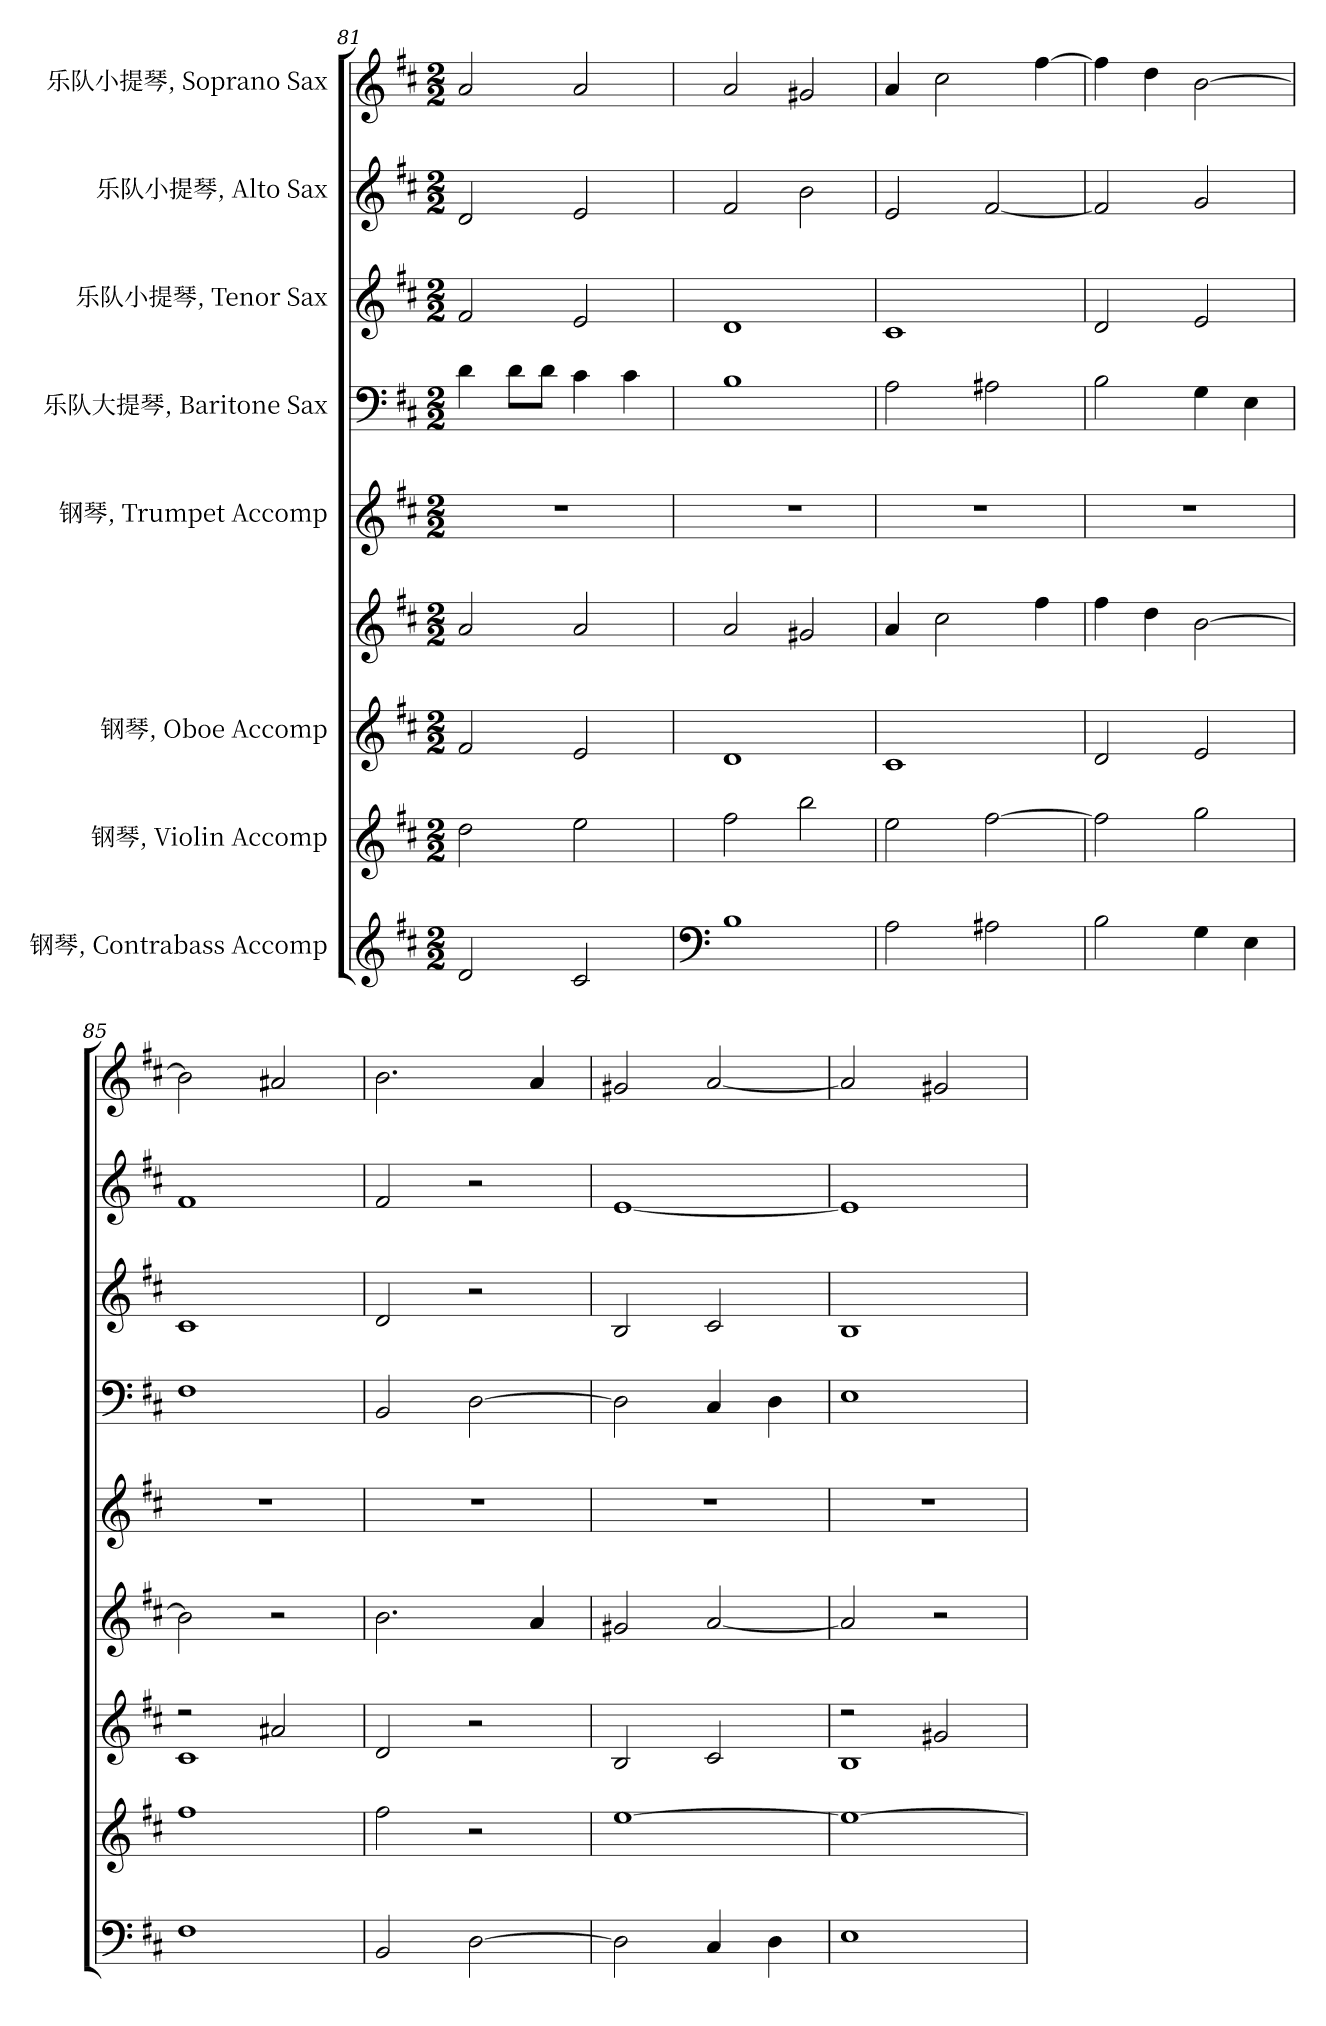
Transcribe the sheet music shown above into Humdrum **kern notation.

**kern	**kern	**kern	**kern	**kern	**kern	**kern	**kern	**kern
*part8	*part7	*part6	*part6	*part5	*part4	*part3	*part2	*part1
*staff9	*staff8	*staff7	*staff6	*staff5	*staff4	*staff3	*staff2	*staff1
*I"钢琴, Contrabass Accomp	*I"钢琴, Violin Accomp	*I"钢琴, Oboe Accomp	*	*I"钢琴, Trumpet Accomp	*I"乐队大提琴, Baritone Sax	*I"乐队小提琴, Tenor Sax	*I"乐队小提琴, Alto Sax	*I"乐队小提琴, Soprano Sax
!!LO:PB:g=z
*clefG2	*clefG2	*clefG2	*clefG2	*clefG2	*clefF4	*clefG2	*clefG2	*clefG2
*k[f#c#]	*k[f#c#]	*k[f#c#]	*k[f#c#]	*k[f#c#]	*k[f#c#]	*k[f#c#]	*k[f#c#]	*k[f#c#]
*M2/2	*M2/2	*M2/2	*M2/2	*M2/2	*M2/2	*M2/2	*M2/2	*M2/2
=81	=81	=81	=81	=81	=81	=81	=81	=81
2d/	2dd\	2f#/	2a/	1r	4d\	2f#/	2d/	2a/
.	.	.	.	.	8d\L	.	.	.
.	.	.	.	.	8d\J	.	.	.
2c#/	2ee\	2e/	2a/	.	4c#\	2e/	2e/	2a/
.	.	.	.	.	4c#\	.	.	.
=82	=82	=82	=82	=82	=82	=82	=82	=82
*clefF4	*	*	*	*	*	*	*	*
1B	2ff#\	1d	2a/	1r	1B	1d	2f#/	2a/
.	2bb\	.	2g#X/	.	.	.	2b\	2g#X/
=83	=83	=83	=83	=83	=83	=83	=83	=83
2A\	2ee\	1c#	4a/	1r	2A\	1c#	2e/	4a/
.	.	.	2cc#\	.	.	.	.	2cc#\
2A#X\	[2ff#\	.	.	.	2A#X\	.	[2f#/	.
.	.	.	4ff#\	.	.	.	.	[4ff#\
=84	=84	=84	=84	=84	=84	=84	=84	=84
2B\	2ff#\]	2d/	4ff#\	1r	2B\	2d/	2f#/]	4ff#\]
.	.	.	4dd\	.	.	.	.	4dd\
4G\	2gg\	2e/	[2b\	.	4G\	2e/	2g/	[2b\
4E\	.	.	.	.	4E\	.	.	.
=85	=85	=85	=85	=85	=85	=85	=85	=85
*	*	*^	*	*	*	*	*	*
1F#	1ff#	2r	1c#	2b\]	1r	1F#	1c#	1f#	2b\]
.	.	2a#X/	.	2r	.	.	.	.	2a#X/
*	*	*v	*v	*	*	*	*	*	*
=86	=86	=86	=86	=86	=86	=86	=86	=86
2BB/	2ff#\	2d/	2.b\	1r	2BB/	2d/	2f#/	2.b\
[2D\	2r	2r	.	.	[2D\	2r	2r	.
.	.	.	4a/	.	.	.	.	4a/
=87	=87	=87	=87	=87	=87	=87	=87	=87
2D\]	[1ee	2B/	2g#X/	1r	2D\]	2B/	[1e	2g#X/
4C#/	.	2c#/	[2a/	.	4C#/	2c#/	.	[2a/
4D\	.	.	.	.	4D\	.	.	.
=88	=88	=88	=88	=88	=88	=88	=88	=88
*	*	*^	*	*	*	*	*	*
1E	1ee_	2r	1B	2a/]	1r	1E	1B	1e]	2a/]
.	.	2g#X/	.	2r	.	.	.	.	2g#X/
*	*	*v	*v	*	*	*	*	*	*
=	=	=	=	=	=	=	=	=
*-	*-	*-	*-	*-	*-	*-	*-	*-
